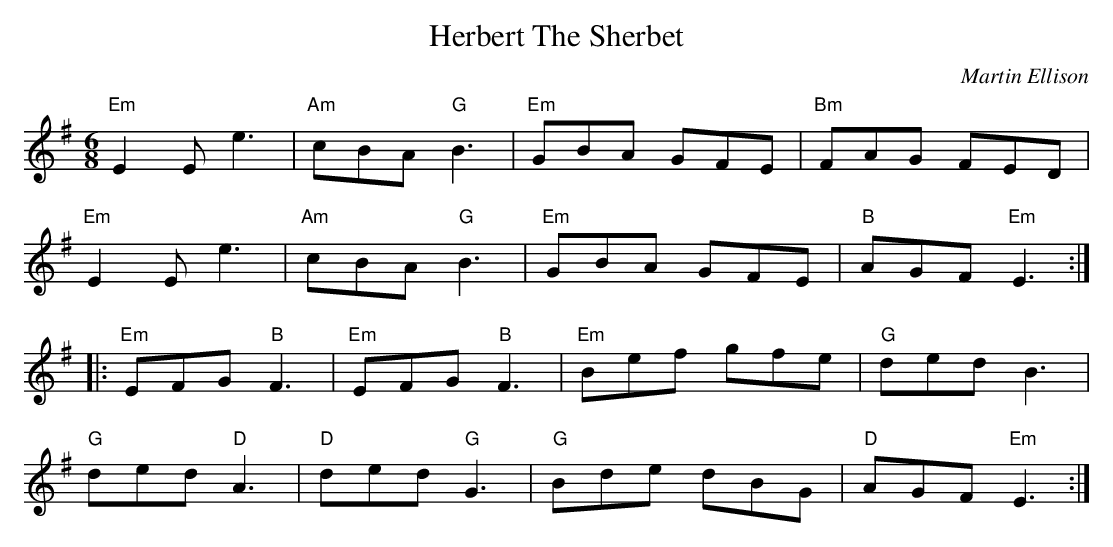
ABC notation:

X:1
T:Herbert The Sherbet
M:6/8
L:1/8
C:Martin Ellison
K:Emin
"Em"E2E e3 | "Am"cBA "G"B3 | "Em"GBA GFE | "Bm"FAG FED |
"Em"E2E e3 | "Am"cBA "G"B3 | "Em"GBA GFE | "B"AGF "Em"E3 :|
|: "Em"EFG "B"F3 | "Em"EFG "B"F3 | "Em"Bef gfe | "G"ded B3 |
"G"ded "D"A3 | "D"ded "G"G3 | "G"Bde dBG | "D"AGF "Em"E3 :|
